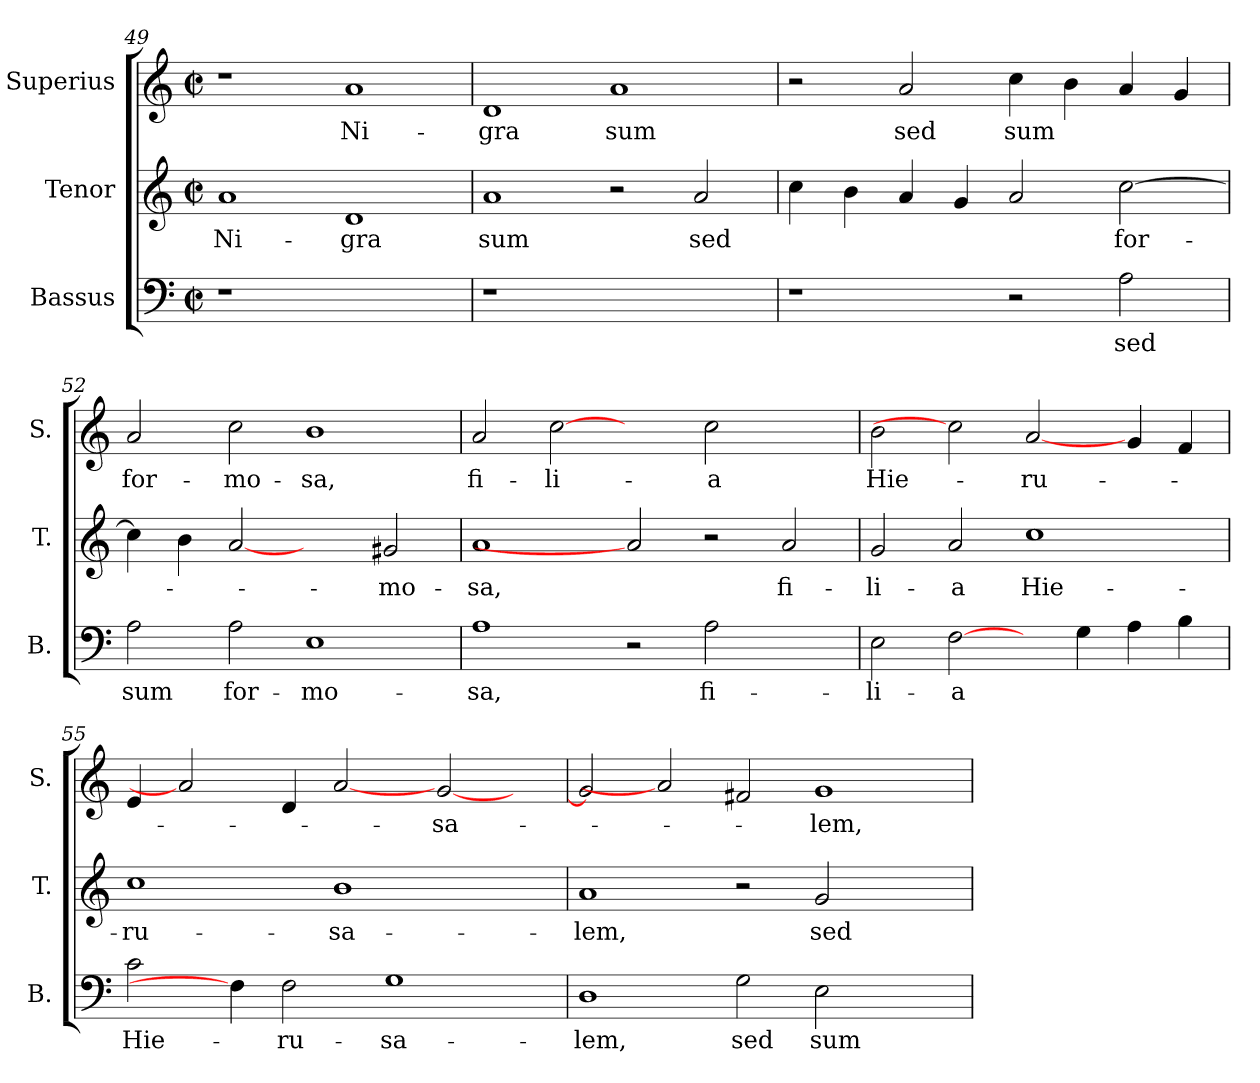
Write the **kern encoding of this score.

**kern	**text	**kern	**text	**kern	**text
*part3	*part3	*part2	*part2	*part1	*part1
*staff3	*staff3	*staff2	*staff2	*staff1	*staff1
*I"Bassus	*	*I"Tenor	*	*I"Superius	*
*I'B.	*	*I'T.	*	*I'S.	*
!!LO:LB:g=z
*clefF4	*	*clefG2	*	*clefG2	*
*k[]	*	*k[]	*	*k[]	*
*C:	*	*C:	*	*C:	*
*M2/2	*	*M2/2	*	*M2/2	*
*met(c|)	*	*met(c|)	*	*met(c|)	*
=49	=49	=49	=49	=49	=49
!LO:N:vis=1	!	!	!	!	!
!	!	!	!LO:LY:b:color=#000000	!	!
1r	.	1ai	Ni-	1r	.
!	!	!	!LO:LY:b:color=#000000	!	!
!	!	!	!	!	!LO:LY:b:color=#000000
1ryy	.	1di	-gra	1ai	Ni-
=50	=50	=50	=50	=50	=50
!LO:N:vis=1	!	!	!	!	!
!	!	!	!LO:LY:b:color=#000000	!	!
!	!	!	!	!	!LO:LY:b:color=#000000
1r	.	1ai	sum	1di	-gra
!	!	!	!	!	!LO:LY:b:color=#000000
1ryy	.	2r	.	1ai	sum
!	!	!	!LO:LY:b:color=#000000	!	!
.	.	2ai/	sed	.	.
=51	=51	=51	=51	=51	=51
1r	.	4cci\	.	2r	.
.	.	4bi\	.	.	.
!	!	!	!	!	!LO:LY:b:color=#000000
.	.	4ai/	.	2ai/	sed
.	.	4gi/	.	.	.
!	!	!	!	!	!LO:LY:b:color=#000000
2r	.	2ai/	.	4cci\	sum
.	.	.	.	4bi\	.
!	!LO:LY:b:color=#000000	!	!	!	!
!	!	!	!LO:LY:b:color=#000000	!	!
2Ai\	sed	[>2cci\	for-	4ai/	.
.	.	.	.	4gi/	.
=52	=52	=52	=52	=52	=52
!	!LO:LY:b:color=#000000	!	!	!	!
!	!	!	!	!	!LO:LY:b:color=#000000
2Ai\	sum	4cci\]	.	2ai/	for-
.	.	4bi\	.	.	.
!	!LO:LY:b:color=#000000	!	!	!	!
!	!	!	!	!	!LO:LY:b:color=#000000
2Ai\	for-	[2ai	.	2cci\	-mo-
!	!LO:LY:b:color=#000000	!	!	!	!
!	!	!	!	!	!LO:LY:b:color=#000000
1Ei	-mo-	2ryy	.	1bi	-sa,
!	!	!	!LO:LY:b:color=#000000	!	!
.	.	2g#Xi/	-mo-	.	.
=53	=53	=53	=53	=53	=53
!	!LO:LY:b:color=#000000	!	!	!	!
!	!	!	!LO:LY:b:color=#000000	!	!
!	!	!	!	!	!LO:LY:b:color=#000000
1Ai	-sa,	1ai	-sa,	2ai/	fi-
!	!	!	!	!	!LO:LY:b:color=#000000
.	.	.	.	[2cci	-li-
2r	.	2ai]	.	2ryy	.
!	!LO:LY:b:color=#000000	!	!	!	!
!	!	!	!	!	!LO:LY:b:color=#000000
2Ai\	fi-	2r	.	2cci\	-a
!	!	!	!LO:LY:b:color=#000000	!	!
2ryy	.	2ai/	fi-	2ryy	.
!!LO:LB:g=z
=54	=54	=54	=54	=54	=54
!	!LO:LY:b:color=#000000	!	!	!	!
!	!	!	!LO:LY:b:color=#000000	!	!
!	!	!	!	!	!LO:LY:b:color=#000000
2Ei\	-li-	2gi/	-li-	2bi\	Hie-
!	!LO:LY:b:color=#000000	!	!	!	!
!	!	!	!LO:LY:b:color=#000000	!	!
[2Fi\	-a	2ai/	-a	2cci]	.
!	!	!	!LO:LY:b:color=#000000	!	!
!	!	!	!	!	!LO:LY:b:color=#000000
4ryy	.	1cci	Hie-	[2ai	-ru-
4Gi\	.	.	.	.	.
4Ai\	.	.	.	4gi/	.
4Bi\	.	.	.	4fi/	.
=55	=55	=55	=55	=55	=55
!	!LO:LY:b:color=#000000	!	!	!	!
!	!	!	!LO:LY:b:color=#000000	!	!
2ci\	Hie-	1cci	-ru-	4ei/	.
.	.	.	.	2ai]	.
4Fi\]	.	.	.	.	.
!	!LO:LY:b:color=#000000	!	!	!	!
2Fi\	-ru-	.	.	4di/	.
!	!	!	!LO:LY:b:color=#000000	!	!
.	.	1bi	-sa-	[2ai	.
!	!LO:LY:b:color=#000000	!	!	!	!
1Gi	-sa-	.	.	.	.
!	!	!	!	!	!LO:LY:b:color=#000000
.	.	.	.	[<2gi/	-sa-
.	.	4ryy	.	4ryy	.
=56	=56	=56	=56	=56	=56
!	!LO:LY:b:color=#000000	!	!	!	!
!	!	!	!LO:LY:b:color=#000000	!	!
1Di	-lem,	1ai	-lem,	2gi/]	.
.	.	.	.	2ai]	.
!	!LO:LY:b:color=#000000	!	!	!	!
2Gi\	sed	2r	.	2f#Xi/	.
!	!LO:LY:b:color=#000000	!	!	!	!
!	!	!	!LO:LY:b:color=#000000	!	!
!	!	!	!	!	!LO:LY:b:color=#000000
2Ei\	sum	2gi/	sed	1gi	-lem,
2ryy	.	2ryy	.	.	.
=	=	=	=	=	=
*-	*-	*-	*-	*-	*-
